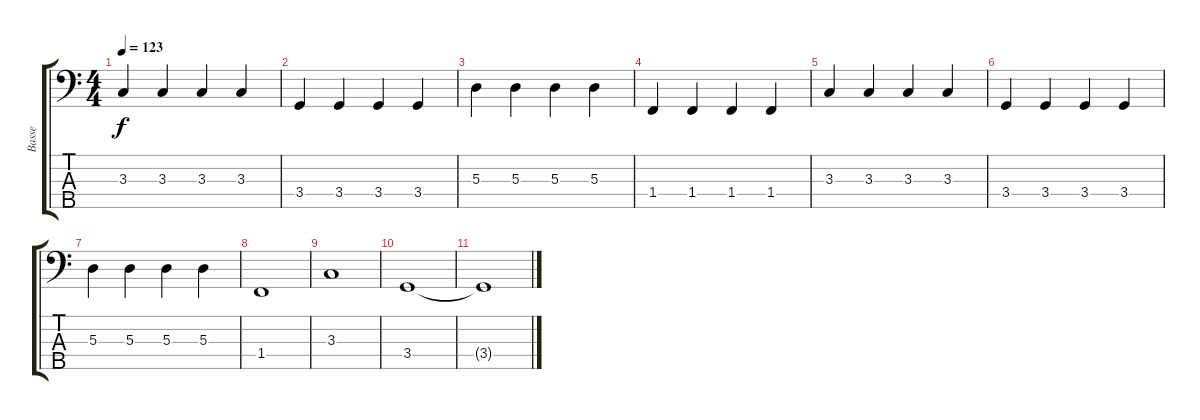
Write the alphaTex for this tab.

\track ("Basse" "Basse") {instrument electricbassfinger}
\staff {score tabs}
\tuning (G2 D2 A1 E1 B0) {hide}
\ts (4 4)
\tempo 123
\clef f4
\ks c
3.3.4{dy f} 3.3.4 3.3.4 3.3.4 |
3.4.4 3.4.4 3.4.4 3.4.4 |
5.3.4 5.3.4 5.3.4 5.3.4 |
1.4.4 1.4.4 1.4.4 1.4.4 |
3.3.4 3.3.4 3.3.4 3.3.4 |
3.4.4 3.4.4 3.4.4 3.4.4 |
5.3.4 5.3.4 5.3.4 5.3.4 |
1.4.1 |
3.3.1 |
3.4.1 |
3.4{t}.1
